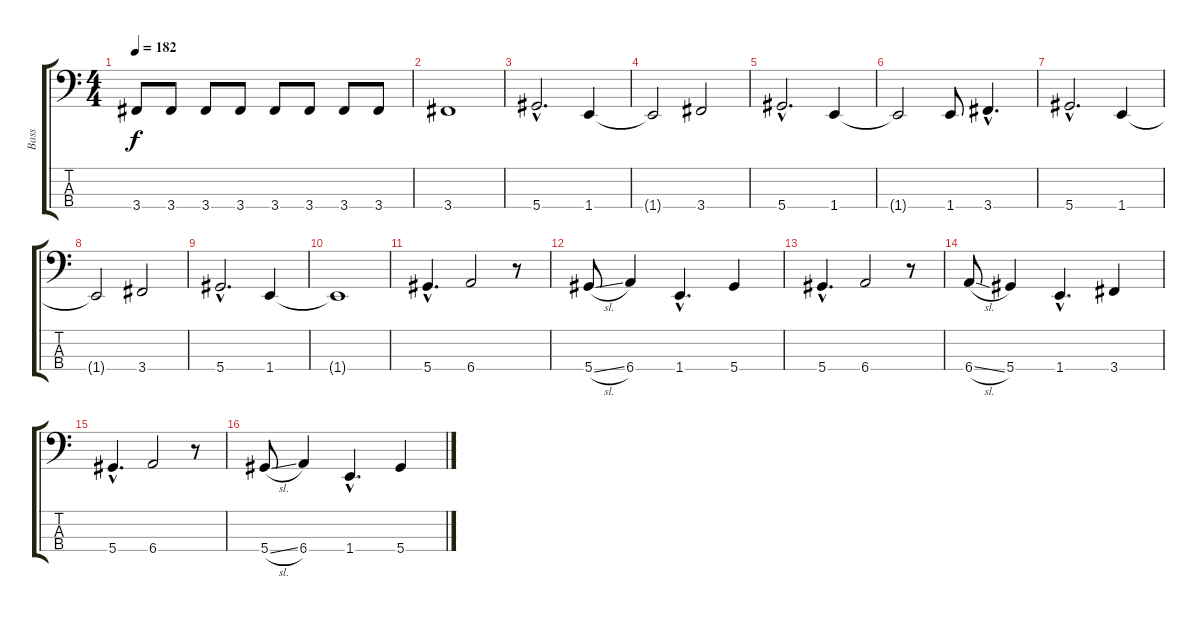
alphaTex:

\track ("Bass" "Bass") {instrument electricbasspick}
\staff {score tabs}
\tuning (Gb2 Db2 Ab1 Eb1) {hide}
\ts (4 4)
\tempo 182
\clef f4
\ks c
3.4.8{dy f} 3.4.8 3.4.8 3.4.8 3.4.8 3.4.8 3.4.8 3.4.8 |
3.4.1 |
5.4{hac}.2{d} 1.4.4 |
1.4{t}.2 3.4.2 |
5.4{hac}.2{d} 1.4.4 |
1.4{t}.2 1.4.8 3.4{hac}.4{d} |
5.4{hac}.2{d} 1.4.4 |
1.4{t}.2 3.4.2 |
5.4{hac}.2{d} 1.4.4 |
1.4{t}.1 |
5.4{hac}.4{d} 6.4.2 r.8 |
5.4{sl}.8 6.4.4 1.4{hac}.4{d} 5.4.4 |
5.4{hac}.4{d} 6.4.2 r.8 |
6.4{sl}.8 5.4.4 1.4{hac}.4{d} 3.4.4 |
5.4{hac}.4{d} 6.4.2 r.8 |
5.4{sl}.8 6.4.4 1.4{hac}.4{d} 5.4.4
